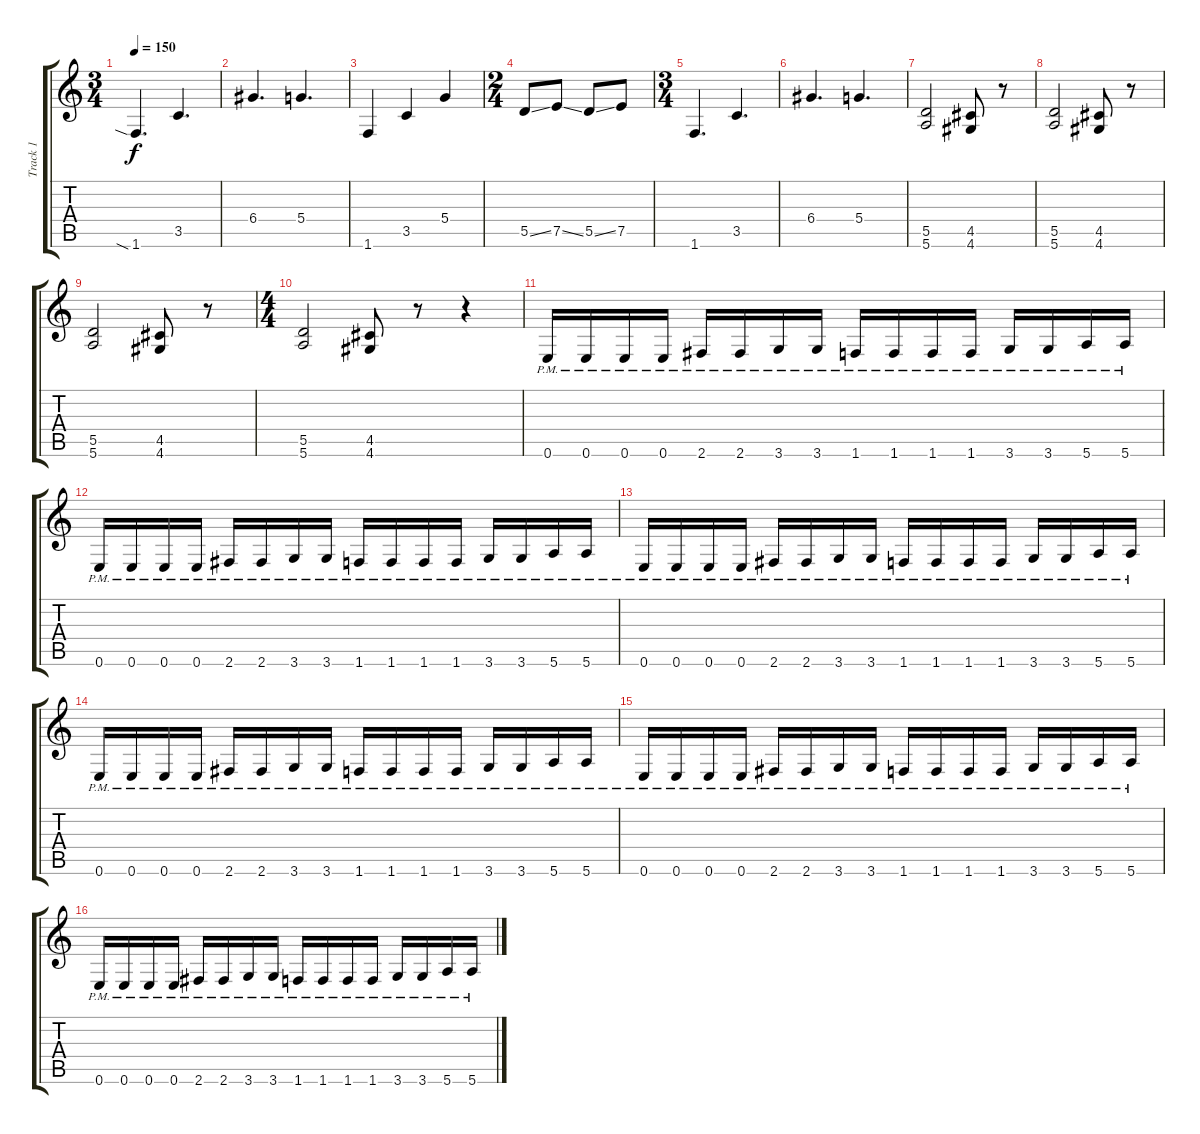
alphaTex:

\track ("Track 1" "Track 1") {instrument distortionguitar}
\staff {score tabs}
\tuning (E4 B3 G3 D3 A2 E2) {hide}
\ts (3 4)
\tempo 150
\clef g2
\ks c
1.6{sia}.4{d dy f} 3.5.4{d} |
6.4.4{d} 5.4.4{d} |
1.6.4 3.5.4 5.4.4 |
\ts (2 4)
5.5{ss}.8 7.5{ss}.8 5.5{ss}.8 7.5.8 |
\ts (3 4)
1.6.4{d} 3.5.4{d} |
6.4.4{d} 5.4.4{d} |
(5.5 5.6).2 (4.5 4.6).8 r.8 |
(5.5 5.6).2 (4.5 4.6).8 r.8 |
(5.5 5.6).2 (4.5 4.6).8 r.8 |
\ts (4 4)
(5.5 5.6).2 (4.5 4.6).8 r.8 r.4 |
0.6{pm}.16 0.6{pm}.16 0.6{pm}.16 0.6{pm}.16 2.6{pm}.16 2.6{pm}.16 3.6{pm}.16 3.6{pm}.16 1.6{pm}.16 1.6{pm}.16 1.6{pm}.16 1.6{pm}.16 3.6{pm}.16 3.6{pm}.16 5.6{pm}.16 5.6{pm}.16 |
0.6{pm}.16 0.6{pm}.16 0.6{pm}.16 0.6{pm}.16 2.6{pm}.16 2.6{pm}.16 3.6{pm}.16 3.6{pm}.16 1.6{pm}.16 1.6{pm}.16 1.6{pm}.16 1.6{pm}.16 3.6{pm}.16 3.6{pm}.16 5.6{pm}.16 5.6{pm}.16 |
0.6{pm}.16 0.6{pm}.16 0.6{pm}.16 0.6{pm}.16 2.6{pm}.16 2.6{pm}.16 3.6{pm}.16 3.6{pm}.16 1.6{pm}.16 1.6{pm}.16 1.6{pm}.16 1.6{pm}.16 3.6{pm}.16 3.6{pm}.16 5.6{pm}.16 5.6{pm}.16 |
0.6{pm}.16 0.6{pm}.16 0.6{pm}.16 0.6{pm}.16 2.6{pm}.16 2.6{pm}.16 3.6{pm}.16 3.6{pm}.16 1.6{pm}.16 1.6{pm}.16 1.6{pm}.16 1.6{pm}.16 3.6{pm}.16 3.6{pm}.16 5.6{pm}.16 5.6{pm}.16 |
0.6{pm}.16 0.6{pm}.16 0.6{pm}.16 0.6{pm}.16 2.6{pm}.16 2.6{pm}.16 3.6{pm}.16 3.6{pm}.16 1.6{pm}.16 1.6{pm}.16 1.6{pm}.16 1.6{pm}.16 3.6{pm}.16 3.6{pm}.16 5.6{pm}.16 5.6{pm}.16 |
0.6{pm}.16 0.6{pm}.16 0.6{pm}.16 0.6{pm}.16 2.6{pm}.16 2.6{pm}.16 3.6{pm}.16 3.6{pm}.16 1.6{pm}.16 1.6{pm}.16 1.6{pm}.16 1.6{pm}.16 3.6{pm}.16 3.6{pm}.16 5.6{pm}.16 5.6{pm}.16
